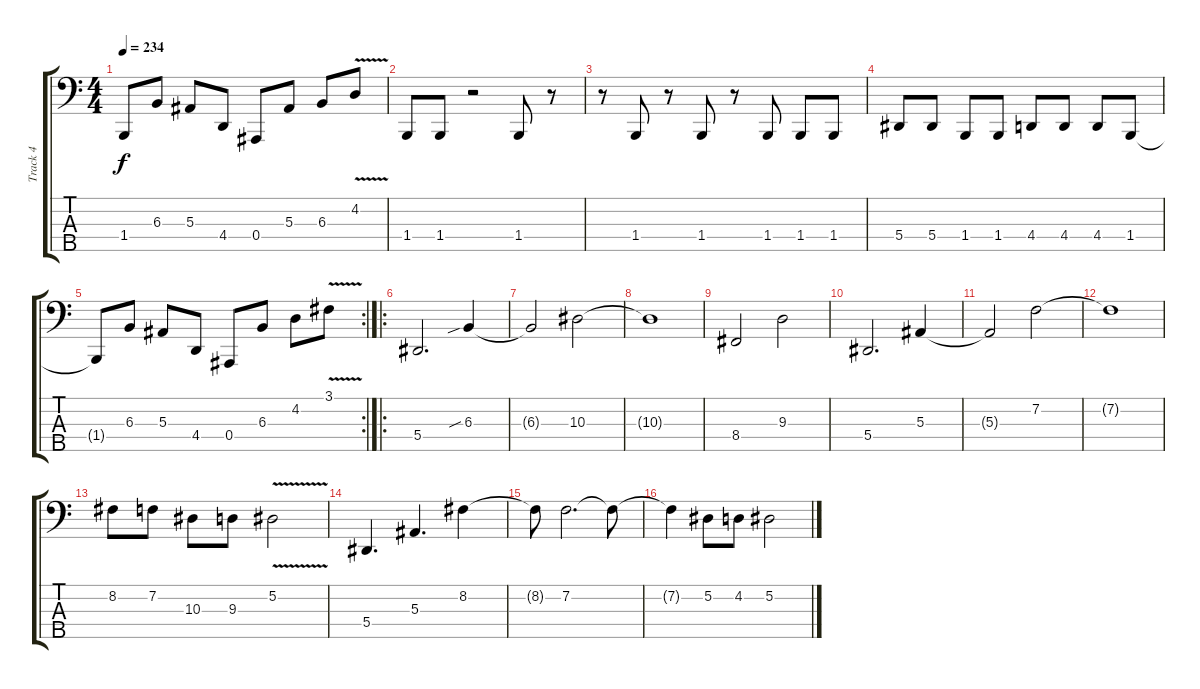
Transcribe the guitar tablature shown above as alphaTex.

\track ("Track 4" "Track 4") {instrument electricbassfinger}
\staff {score tabs}
\tuning (Eb2 Bb1 F1 Bb0 G0) {hide}
\ts (4 4)
\tempo 234
\clef f4
\ks c
1.4{t}.8{dy f} 6.3.8 5.3.8 4.4.8 0.4.8 5.3.8 6.3.8 4.2{v}.8 |
1.4.8 1.4.8 r.2 1.4.8 r.8 |
r.8 1.4.8 r.8 1.4.8 r.8 1.4.8 1.4.8 1.4.8 |
5.4.8 5.4.8 1.4.8 1.4.8 4.4.8 4.4.8 4.4.8 1.4.8 |
\rc 2
1.4{t}.8 6.3.8 5.3.8 4.4.8 0.4.8 6.3.8 4.2.8 3.1{v}.8 |
\ro
5.4.2{d} 6.3{sib}.4 |
6.3{t}.2 10.3.2 |
10.3{t}.1 |
8.4.2 9.3.2 |
5.4.2{d} 5.3.4 |
5.3{t}.2 7.2.2 |
7.2{t}.1 |
8.2.8 7.2.8 10.3.8 9.3.8 5.2{v}.2 |
5.4.4{d} 5.3.4{d} 8.2.4 |
8.2{t}.8 7.2.2{d} 7.2{t}.8 |
7.2{t}.4 5.2.8 4.2.8 5.2.2
